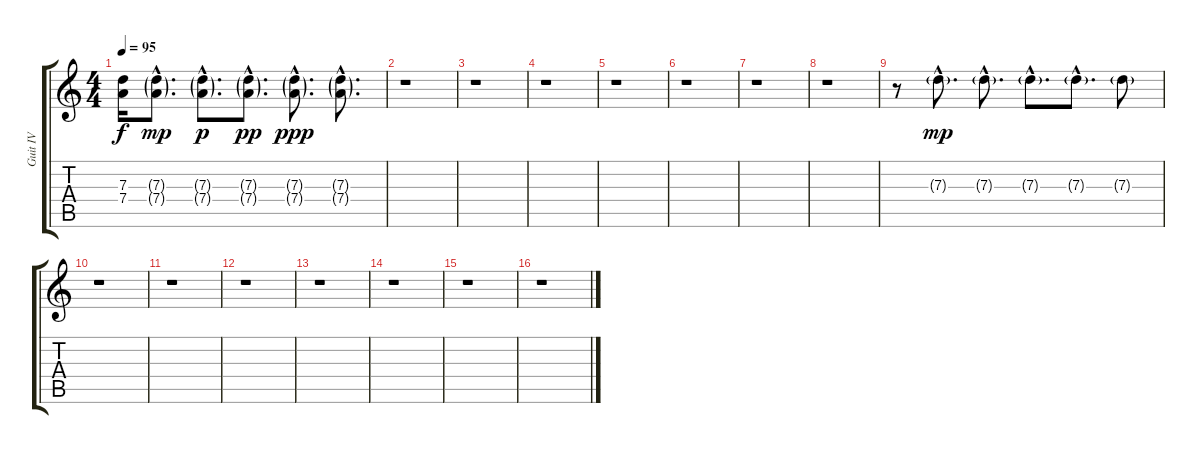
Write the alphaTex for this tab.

\track ("Guit IV" "Guit IV") {instrument overdrivenguitar}
\staff {score tabs}
\tuning (E4 B3 G3 D3 A2 E2) {hide}
\ts (4 4)
\tempo 95
\clef g2
\ks c
(7.3{t} 7.4{t}).16{dy f} (7.3{g hac} 7.4{g hac}).8{d dy mp} (7.3{g hac} 7.4{g hac}).8{d dy p} (7.3{g hac} 7.4{g hac}).8{d dy pp} (7.3{g hac} 7.4{g hac}).8{d dy ppp} (7.3{g hac} 7.4{g hac}).8{d} |
r.1 |
r.1 |
r.1 |
r.1 |
r.1 |
r.1 |
r.1 |
r.8 7.3{g hac}.8{d dy mp} 7.3{g hac}.8{d} 7.3{g hac}.8{d} 7.3{g hac}.8{d} 7.3{g}.8 |
r.1 |
r.1 |
r.1 |
r.1 |
r.1 |
r.1 |
r.1
